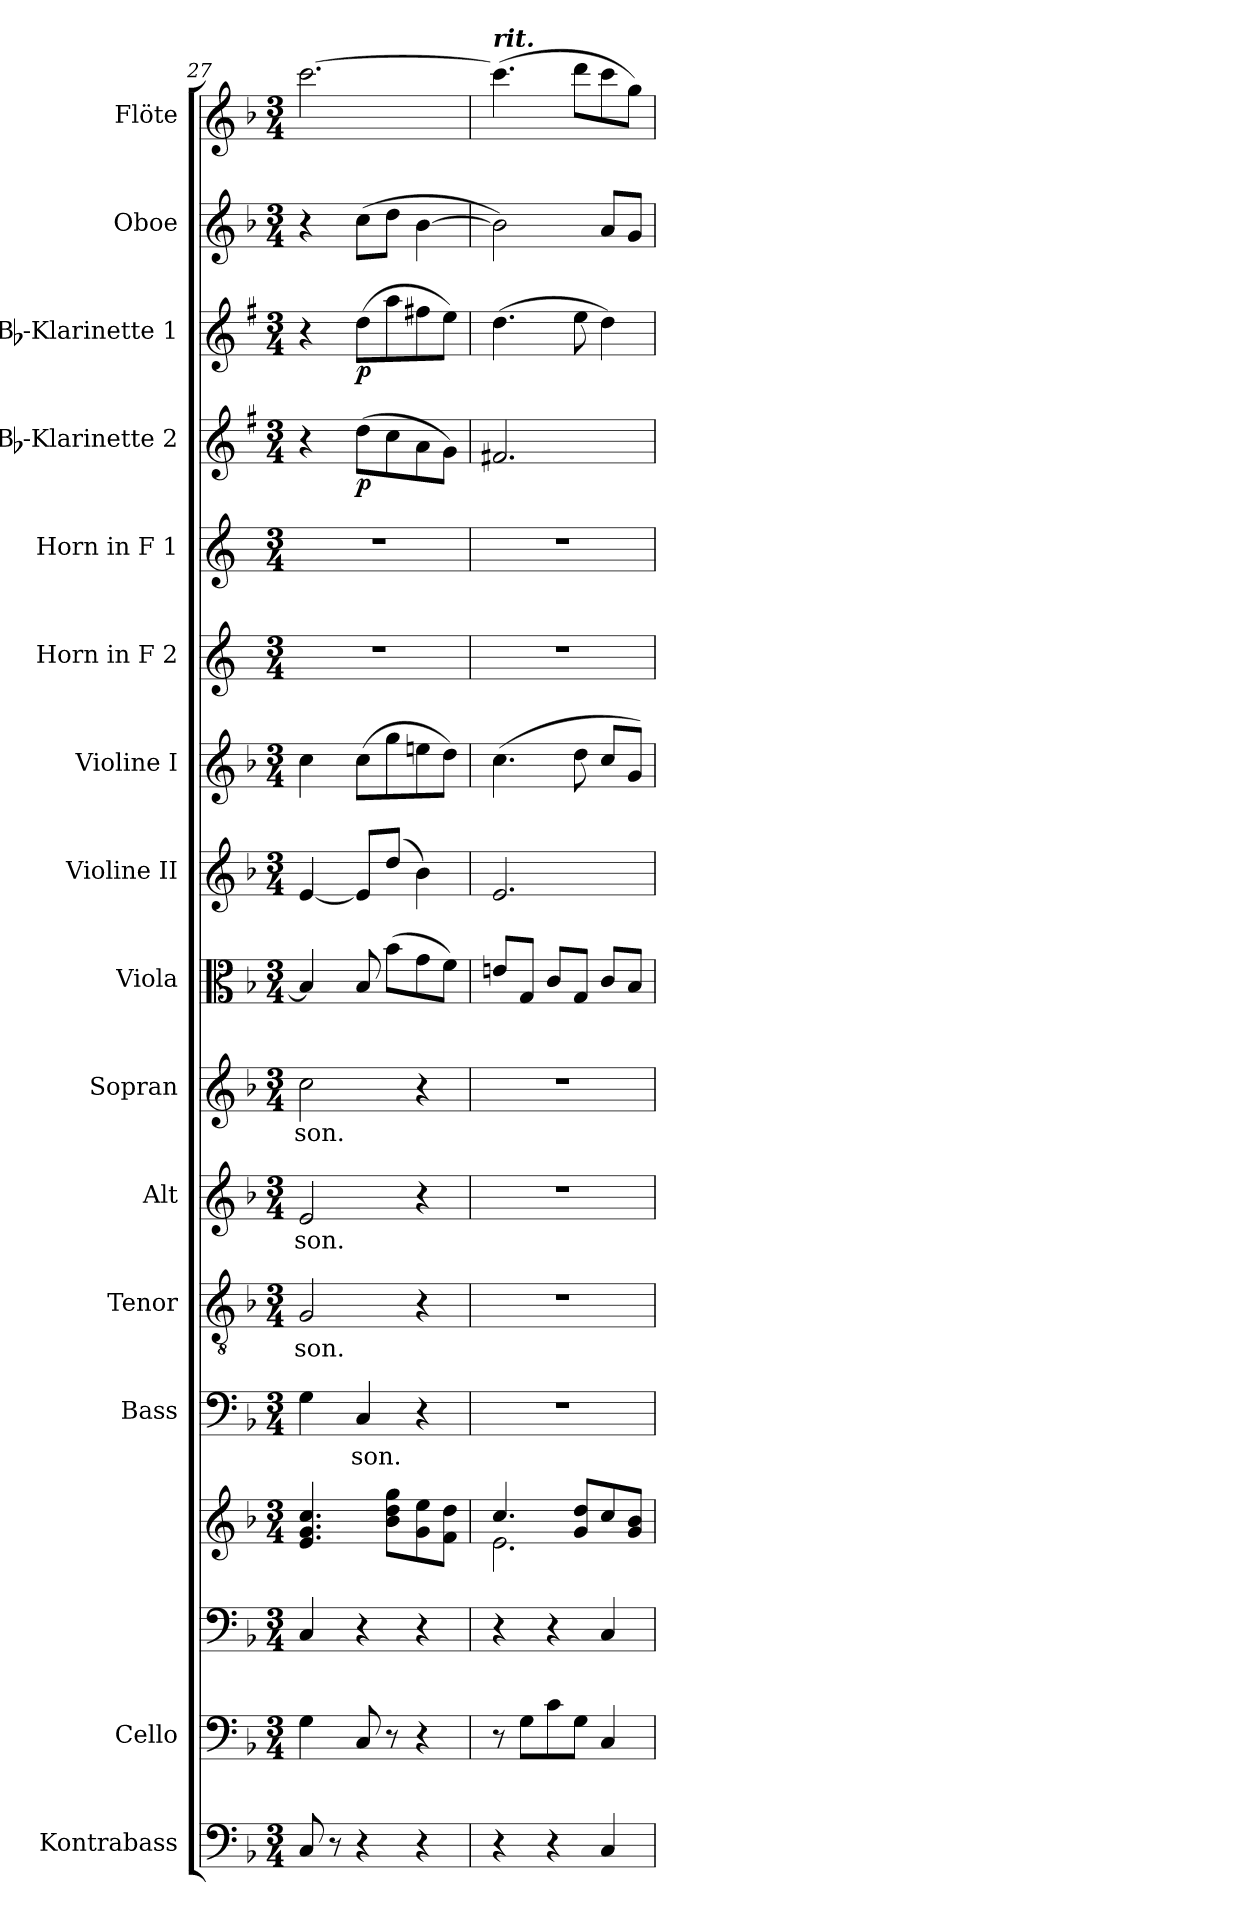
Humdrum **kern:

**kern	**kern	**kern	**kern	**kern	**text	**kern	**text	**kern	**text	**kern	**text	**kern	**kern	**kern	**kern	**kern	**kern	**dynam	**kern	**dynam	**kern	**kern
*part16	*part15	*part14	*part14	*part13	*part13	*part12	*part12	*part11	*part11	*part10	*part10	*part9	*part8	*part7	*part6	*part5	*part4	*part4	*part3	*part3	*part2	*part1
*staff17	*staff16	*staff15	*staff14	*staff13	*staff13	*staff12	*staff12	*staff11	*staff11	*staff10	*staff10	*staff9	*staff8	*staff7	*staff6	*staff5	*staff4	*staff4	*staff3	*staff3	*staff2	*staff1
*I"Kontrabass	*I"Cello	*	*	*I"Bass	*	*I"Tenor	*	*I"Alt	*	*I"Sopran	*	*I"Viola	*I"Violine II	*I"Violine I	*I"Horn in F 2	*I"Horn in F 1	*I"Bb-Klarinette 2	*	*I"Bb-Klarinette 1	*	*I"Oboe	*I"Flöte
*I'Kb.	*	*	*	*I'B.	*	*I'T.	*	*I'A.	*	*I'S.	*	*I'Vla.	*I'Vl. II	*I'Vl. I	*	*	*I'Bb Kl. 2	*	*I'Bb Kl. 1	*	*I'Ob.	*I'Fl.
*clefF4	*clefF4	*clefF4	*clefG2	*clefF4	*	*clefGv2	*	*clefG2	*	*clefG2	*	*clefC3	*clefG2	*clefG2	*clefG2	*clefG2	*clefG2	*	*clefG2	*	*clefG2	*clefG2
*ITrd7c12	*	*	*	*	*	*	*	*	*	*	*	*	*	*	*ITrd4c7	*ITrd4c7	*ITrd1c2	*	*ITrd1c2	*	*	*
*k[b-]	*k[b-]	*k[b-]	*k[b-]	*k[b-]	*	*k[b-]	*	*k[b-]	*	*k[b-]	*	*k[b-]	*k[b-]	*k[b-]	*k[b-]	*k[b-]	*k[b-]	*	*k[b-]	*	*k[b-]	*k[b-]
*F:	*F:	*F:	*F:	*F:	*	*F:	*	*F:	*	*F:	*	*F:	*F:	*F:	*F:	*F:	*F:	*	*F:	*	*F:	*F:
*M3/4	*M3/4	*M3/4	*M3/4	*M3/4	*	*M3/4	*	*M3/4	*	*M3/4	*	*M3/4	*M3/4	*M3/4	*M3/4	*M3/4	*M3/4	*	*M3/4	*	*M3/4	*M3/4
=27	=27	=27	=27	=27	=27	=27	=27	=27	=27	=27	=27	=27	=27	=27	=27	=27	=27	=27	=27	=27	=27	=27
!	!	!	!	!	!	!	!LO:LY:b	!	!LO:LY:b	!	!LO:LY:b	!	!	!	!	!	!	!	!	!	!	!
8CC/	4G\	4C/	4.e/ 4.g/ 4.cc/	4G\	.	2G/	-son.	2e/	-son.	2cc\	-son.	4B-/]	[4e/	4cc\	2.r	2.r	4r	.	4r	.	4r	[2.ccc\
8r	.	.	.	.	.	.	.	.	.	.	.	.	.	.	.	.	.	.	.	.	.	.
!	!	!	!	!	!LO:LY:b	!	!	!	!	!	!	!	!	!	!	!	!	!LO:DY:b	!	!LO:DY:b	!	!
4r	8C/	4r	.	4C/	-son.	.	.	.	.	.	.	8B-/	8e/L]	(>8cc\L	.	.	(>8cc\L	p	(>8cc\L	p	(>8cc\L	.
.	8r	.	8b-\ 8dd\ 8gg\L	.	.	.	.	.	.	.	.	(>8b-\L	(8dd/J	8gg\	.	.	8b-\	.	8gg\	.	8dd\J	.
4r	4r	4r	8g\ 8ee\	4r	.	4r	.	4r	.	4r	.	8g\	4b-\)	8een\	.	.	8g\	.	8een\	.	[4b-\	.
.	.	.	8f\ 8dd\J	.	.	.	.	.	.	.	.	8f\J)	.	8dd\J)	.	.	8f\J)	.	8dd\J)	.	.	.
=28	=28	=28	=28	=28	=28	=28	=28	=28	=28	=28	=28	=28	=28	=28	=28	=28	=28	=28	=28	=28	=28	=28
*	*	*	*^	*	*	*	*	*	*	*	*	*	*	*	*	*	*	*	*	*	*	*
!	!	!	!	!	!	!	!	!	!	!	!	!	!	!	!	!	!	!	!	!	!	!	!LO:TX:a:Bi:t=rit.
4r	8r	4r	4.cc/	2.e\	2.r	.	2.r	.	2.r	.	2.r	.	8en/L	2.e/	(>4.cc\	2.r	2.r	2.en/	.	(>4.cc\	.	2b-\])	(>4.ccc\]
.	8G\L	.	.	.	.	.	.	.	.	.	.	.	8G/J	.	.	.	.	.	.	.	.	.	.
4r	8c\	4r	.	.	.	.	.	.	.	.	.	.	8c/L	.	.	.	.	.	.	.	.	.	.
.	8G\J	.	8g/ 8dd/L	.	.	.	.	.	.	.	.	.	8G/J	.	8dd\	.	.	.	.	8dd\	.	.	8ddd\L
4CC/	4C/	4C/	8cc/	.	.	.	.	.	.	.	.	.	8c/L	.	8cc/L	.	.	.	.	4cc\)	.	8a/L	8ccc\
.	.	.	8g/ 8b-/J	.	.	.	.	.	.	.	.	.	8B-/J	.	8g/J)	.	.	.	.	.	.	8g/J	8gg\J)
*	*	*	*v	*v	*	*	*	*	*	*	*	*	*	*	*	*	*	*	*	*	*	*	*
=	=	=	=	=	=	=	=	=	=	=	=	=	=	=	=	=	=	=	=	=	=	=
*-	*-	*-	*-	*-	*-	*-	*-	*-	*-	*-	*-	*-	*-	*-	*-	*-	*-	*-	*-	*-	*-	*-
